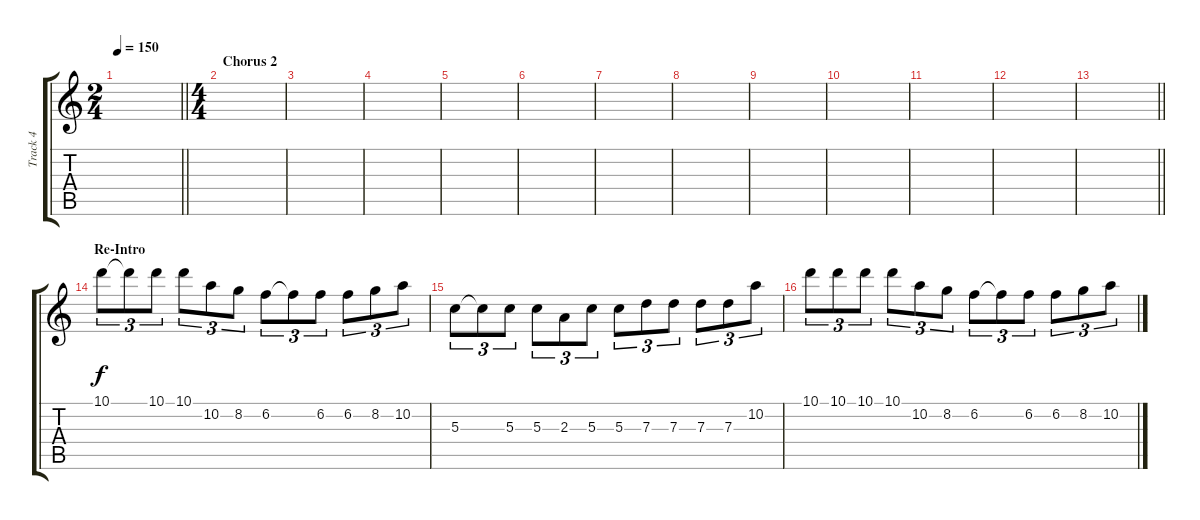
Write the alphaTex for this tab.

\track ("Track 4" "Track 4") {instrument acousticguitarsteel}
\staff {score tabs}
\tuning (E4 B3 G3 D3 A2 E2) {hide}
\ts (2 4)
\tempo 150
\clef g2
\barLineRight lightlight
\ks c
|
\ts (4 4)
\section ("" "Chorus 2")
|
|
|
|
|
|
|
|
|
|
|
\barLineRight lightlight
|
\section ("" "Re-Intro")
10.1.8{tu (3 2)} 10.1{t}.8{tu (3 2)} 10.1.8{tu (3 2)} 10.1.8{tu (3 2)} 10.2.8{tu (3 2)} 8.2.8{tu (3 2)} 6.2.8{tu (3 2)} 6.2{t}.8{tu (3 2)} 6.2.8{tu (3 2)} 6.2.8{tu (3 2)} 8.2.8{tu (3 2)} 10.2.8{tu (3 2)} |
5.3.8{tu (3 2)} 5.3{t}.8{tu (3 2)} 5.3.8{tu (3 2)} 5.3.8{tu (3 2)} 2.3.8{tu (3 2)} 5.3.8{tu (3 2)} 5.3.8{tu (3 2)} 7.3.8{tu (3 2)} 7.3.8{tu (3 2)} 7.3.8{tu (3 2)} 7.3.8{tu (3 2)} 10.2.8{tu (3 2)} |
10.1.8{tu (3 2)} 10.1.8{tu (3 2)} 10.1.8{tu (3 2)} 10.1.8{tu (3 2)} 10.2.8{tu (3 2)} 8.2.8{tu (3 2)} 6.2.8{tu (3 2)} 6.2{t}.8{tu (3 2)} 6.2.8{tu (3 2)} 6.2.8{tu (3 2)} 8.2.8{tu (3 2)} 10.2.8{tu (3 2)}
